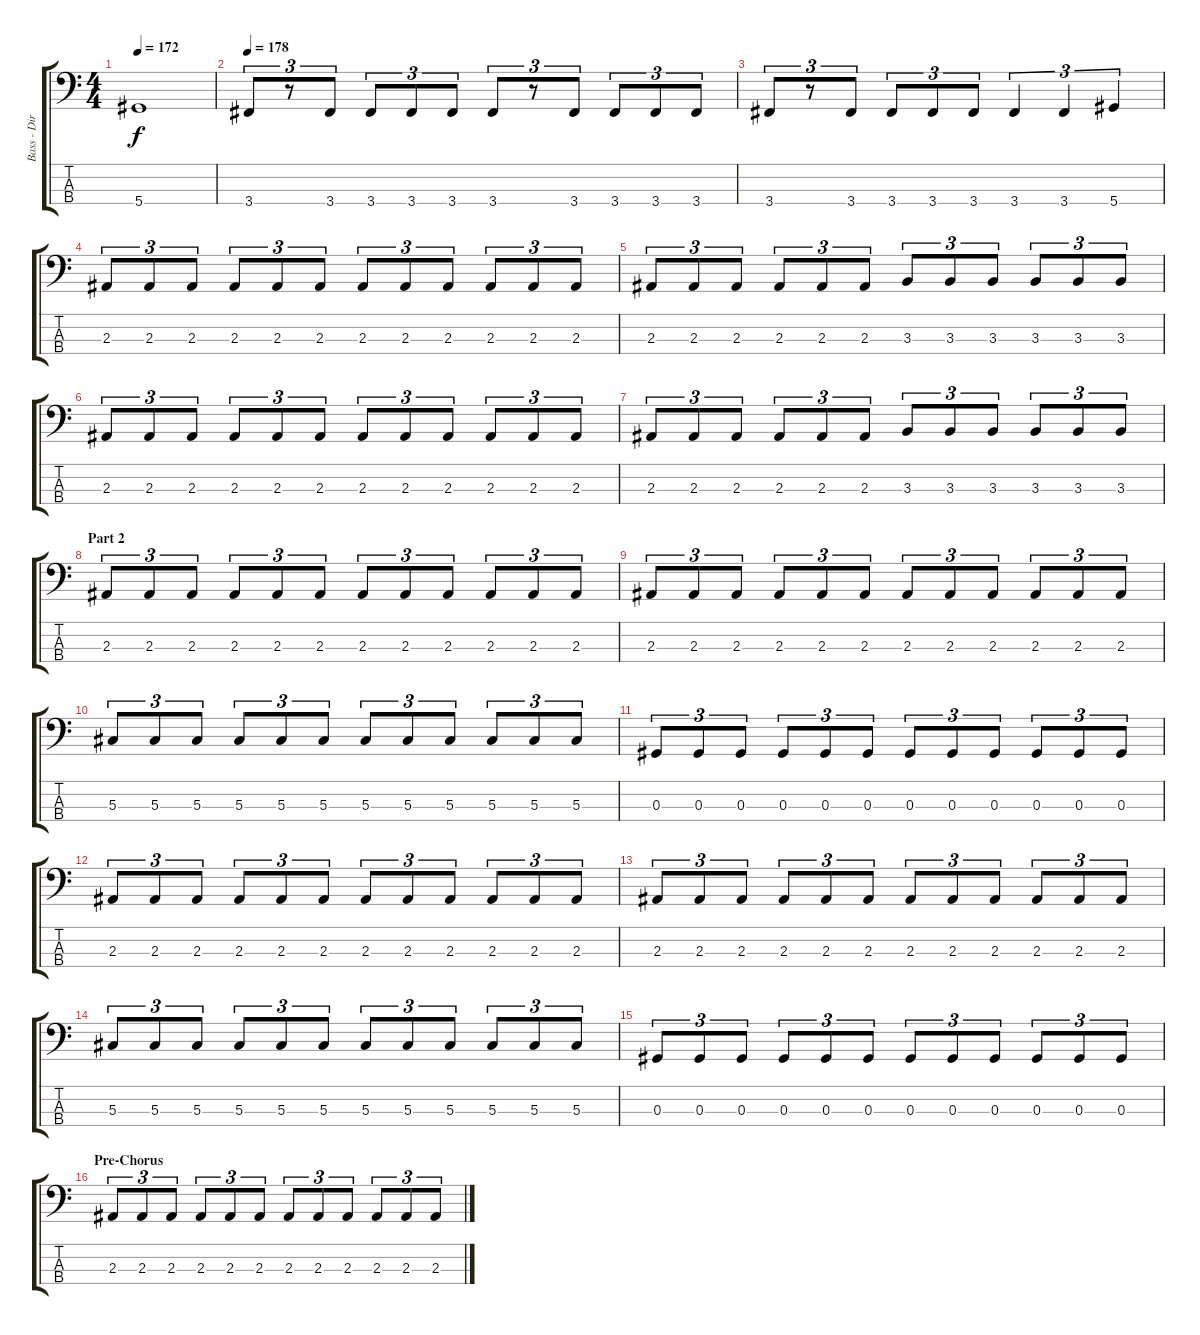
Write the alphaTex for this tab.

\track ("Bass - Dirk Schlächter" "Bass - Dir") {instrument electricbassfinger}
\staff {score tabs}
\tuning (Gb2 Db2 Ab1 Eb1) {hide}
\ts (4 4)
\tempo 172
\clef f4
\ks c
5.4.1{dy f} |
\tempo 178
3.4.8{tu (3 2)} r.8{tu (3 2)} 3.4.8{tu (3 2)} 3.4.8{tu (3 2)} 3.4.8{tu (3 2)} 3.4.8{tu (3 2)} 3.4.8{tu (3 2)} r.8{tu (3 2)} 3.4.8{tu (3 2)} 3.4.8{tu (3 2)} 3.4.8{tu (3 2)} 3.4.8{tu (3 2)} |
3.4.8{tu (3 2)} r.8{tu (3 2)} 3.4.8{tu (3 2)} 3.4.8{tu (3 2)} 3.4.8{tu (3 2)} 3.4.8{tu (3 2)} 3.4.4{tu (3 2)} 3.4.4{tu (3 2)} 5.4.4{tu (3 2)} |
2.3.8{tu (3 2)} 2.3.8{tu (3 2)} 2.3.8{tu (3 2)} 2.3.8{tu (3 2)} 2.3.8{tu (3 2)} 2.3.8{tu (3 2)} 2.3.8{tu (3 2)} 2.3.8{tu (3 2)} 2.3.8{tu (3 2)} 2.3.8{tu (3 2)} 2.3.8{tu (3 2)} 2.3.8{tu (3 2)} |
2.3.8{tu (3 2)} 2.3.8{tu (3 2)} 2.3.8{tu (3 2)} 2.3.8{tu (3 2)} 2.3.8{tu (3 2)} 2.3.8{tu (3 2)} 3.3.8{tu (3 2)} 3.3.8{tu (3 2)} 3.3.8{tu (3 2)} 3.3.8{tu (3 2)} 3.3.8{tu (3 2)} 3.3.8{tu (3 2)} |
2.3.8{tu (3 2)} 2.3.8{tu (3 2)} 2.3.8{tu (3 2)} 2.3.8{tu (3 2)} 2.3.8{tu (3 2)} 2.3.8{tu (3 2)} 2.3.8{tu (3 2)} 2.3.8{tu (3 2)} 2.3.8{tu (3 2)} 2.3.8{tu (3 2)} 2.3.8{tu (3 2)} 2.3.8{tu (3 2)} |
2.3.8{tu (3 2)} 2.3.8{tu (3 2)} 2.3.8{tu (3 2)} 2.3.8{tu (3 2)} 2.3.8{tu (3 2)} 2.3.8{tu (3 2)} 3.3.8{tu (3 2)} 3.3.8{tu (3 2)} 3.3.8{tu (3 2)} 3.3.8{tu (3 2)} 3.3.8{tu (3 2)} 3.3.8{tu (3 2)} |
\section ("" "Part 2")
2.3.8{tu (3 2)} 2.3.8{tu (3 2)} 2.3.8{tu (3 2)} 2.3.8{tu (3 2)} 2.3.8{tu (3 2)} 2.3.8{tu (3 2)} 2.3.8{tu (3 2)} 2.3.8{tu (3 2)} 2.3.8{tu (3 2)} 2.3.8{tu (3 2)} 2.3.8{tu (3 2)} 2.3.8{tu (3 2)} |
2.3.8{tu (3 2)} 2.3.8{tu (3 2)} 2.3.8{tu (3 2)} 2.3.8{tu (3 2)} 2.3.8{tu (3 2)} 2.3.8{tu (3 2)} 2.3.8{tu (3 2)} 2.3.8{tu (3 2)} 2.3.8{tu (3 2)} 2.3.8{tu (3 2)} 2.3.8{tu (3 2)} 2.3.8{tu (3 2)} |
5.3.8{tu (3 2)} 5.3.8{tu (3 2)} 5.3.8{tu (3 2)} 5.3.8{tu (3 2)} 5.3.8{tu (3 2)} 5.3.8{tu (3 2)} 5.3.8{tu (3 2)} 5.3.8{tu (3 2)} 5.3.8{tu (3 2)} 5.3.8{tu (3 2)} 5.3.8{tu (3 2)} 5.3.8{tu (3 2)} |
0.3.8{tu (3 2)} 0.3.8{tu (3 2)} 0.3.8{tu (3 2)} 0.3.8{tu (3 2)} 0.3.8{tu (3 2)} 0.3.8{tu (3 2)} 0.3.8{tu (3 2)} 0.3.8{tu (3 2)} 0.3.8{tu (3 2)} 0.3.8{tu (3 2)} 0.3.8{tu (3 2)} 0.3.8{tu (3 2)} |
2.3.8{tu (3 2)} 2.3.8{tu (3 2)} 2.3.8{tu (3 2)} 2.3.8{tu (3 2)} 2.3.8{tu (3 2)} 2.3.8{tu (3 2)} 2.3.8{tu (3 2)} 2.3.8{tu (3 2)} 2.3.8{tu (3 2)} 2.3.8{tu (3 2)} 2.3.8{tu (3 2)} 2.3.8{tu (3 2)} |
2.3.8{tu (3 2)} 2.3.8{tu (3 2)} 2.3.8{tu (3 2)} 2.3.8{tu (3 2)} 2.3.8{tu (3 2)} 2.3.8{tu (3 2)} 2.3.8{tu (3 2)} 2.3.8{tu (3 2)} 2.3.8{tu (3 2)} 2.3.8{tu (3 2)} 2.3.8{tu (3 2)} 2.3.8{tu (3 2)} |
5.3.8{tu (3 2)} 5.3.8{tu (3 2)} 5.3.8{tu (3 2)} 5.3.8{tu (3 2)} 5.3.8{tu (3 2)} 5.3.8{tu (3 2)} 5.3.8{tu (3 2)} 5.3.8{tu (3 2)} 5.3.8{tu (3 2)} 5.3.8{tu (3 2)} 5.3.8{tu (3 2)} 5.3.8{tu (3 2)} |
0.3.8{tu (3 2)} 0.3.8{tu (3 2)} 0.3.8{tu (3 2)} 0.3.8{tu (3 2)} 0.3.8{tu (3 2)} 0.3.8{tu (3 2)} 0.3.8{tu (3 2)} 0.3.8{tu (3 2)} 0.3.8{tu (3 2)} 0.3.8{tu (3 2)} 0.3.8{tu (3 2)} 0.3.8{tu (3 2)} |
\section ("" "Pre-Chorus")
2.3.8{tu (3 2)} 2.3.8{tu (3 2)} 2.3.8{tu (3 2)} 2.3.8{tu (3 2)} 2.3.8{tu (3 2)} 2.3.8{tu (3 2)} 2.3.8{tu (3 2)} 2.3.8{tu (3 2)} 2.3.8{tu (3 2)} 2.3.8{tu (3 2)} 2.3.8{tu (3 2)} 2.3.8{tu (3 2)}
